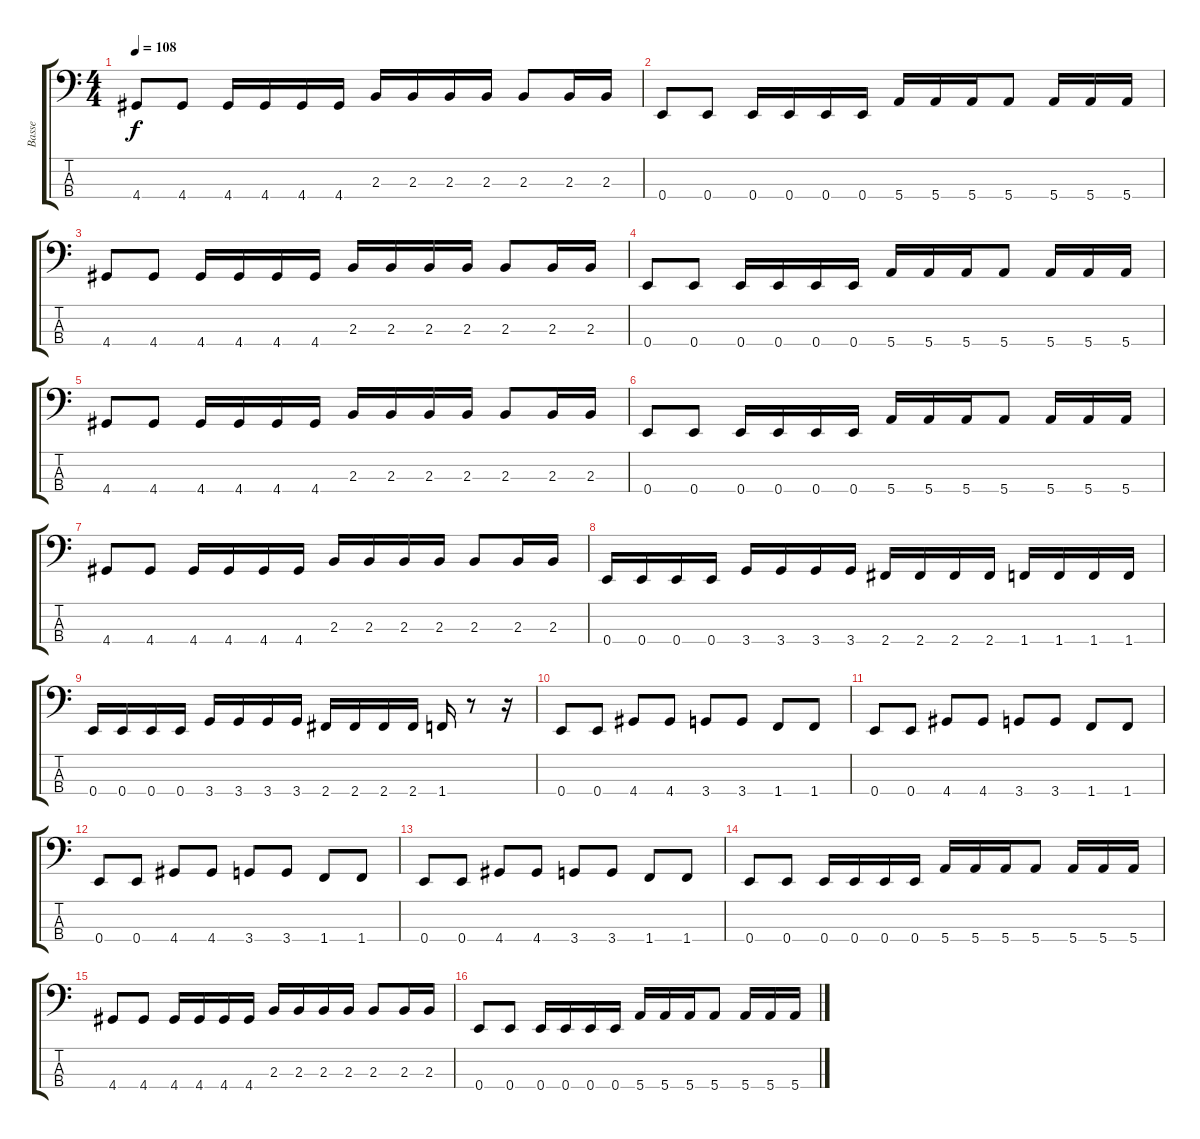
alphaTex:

\track ("Basse" "Basse") {instrument electricbasspick}
\staff {score tabs}
\tuning (G2 D2 A1 E1) {hide}
\ts (4 4)
\tempo 108
\clef f4
\ks c
4.4.8{dy f} 4.4.8 4.4.16 4.4.16 4.4.16 4.4.16 2.3.16 2.3.16 2.3.16 2.3.16 2.3.8 2.3.16 2.3.16 |
0.4.8 0.4.8 0.4.16 0.4.16 0.4.16 0.4.16 5.4.16 5.4.16 5.4.16 5.4.8 5.4.16 5.4.16 5.4.16 |
4.4.8 4.4.8 4.4.16 4.4.16 4.4.16 4.4.16 2.3.16 2.3.16 2.3.16 2.3.16 2.3.8 2.3.16 2.3.16 |
0.4.8 0.4.8 0.4.16 0.4.16 0.4.16 0.4.16 5.4.16 5.4.16 5.4.16 5.4.8 5.4.16 5.4.16 5.4.16 |
4.4.8 4.4.8 4.4.16 4.4.16 4.4.16 4.4.16 2.3.16 2.3.16 2.3.16 2.3.16 2.3.8 2.3.16 2.3.16 |
0.4.8 0.4.8 0.4.16 0.4.16 0.4.16 0.4.16 5.4.16 5.4.16 5.4.16 5.4.8 5.4.16 5.4.16 5.4.16 |
4.4.8 4.4.8 4.4.16 4.4.16 4.4.16 4.4.16 2.3.16 2.3.16 2.3.16 2.3.16 2.3.8 2.3.16 2.3.16 |
0.4.16 0.4.16 0.4.16 0.4.16 3.4.16 3.4.16 3.4.16 3.4.16 2.4.16 2.4.16 2.4.16 2.4.16 1.4.16 1.4.16 1.4.16 1.4.16 |
0.4.16 0.4.16 0.4.16 0.4.16 3.4.16 3.4.16 3.4.16 3.4.16 2.4.16 2.4.16 2.4.16 2.4.16 1.4.16 r.8 r.16 |
0.4.8 0.4.8 4.4.8 4.4.8 3.4.8 3.4.8 1.4.8 1.4.8 |
0.4.8 0.4.8 4.4.8 4.4.8 3.4.8 3.4.8 1.4.8 1.4.8 |
0.4.8 0.4.8 4.4.8 4.4.8 3.4.8 3.4.8 1.4.8 1.4.8 |
0.4.8 0.4.8 4.4.8 4.4.8 3.4.8 3.4.8 1.4.8 1.4.8 |
0.4.8 0.4.8 0.4.16 0.4.16 0.4.16 0.4.16 5.4.16 5.4.16 5.4.16 5.4.8 5.4.16 5.4.16 5.4.16 |
4.4.8 4.4.8 4.4.16 4.4.16 4.4.16 4.4.16 2.3.16 2.3.16 2.3.16 2.3.16 2.3.8 2.3.16 2.3.16 |
0.4.8 0.4.8 0.4.16 0.4.16 0.4.16 0.4.16 5.4.16 5.4.16 5.4.16 5.4.8 5.4.16 5.4.16 5.4.16
